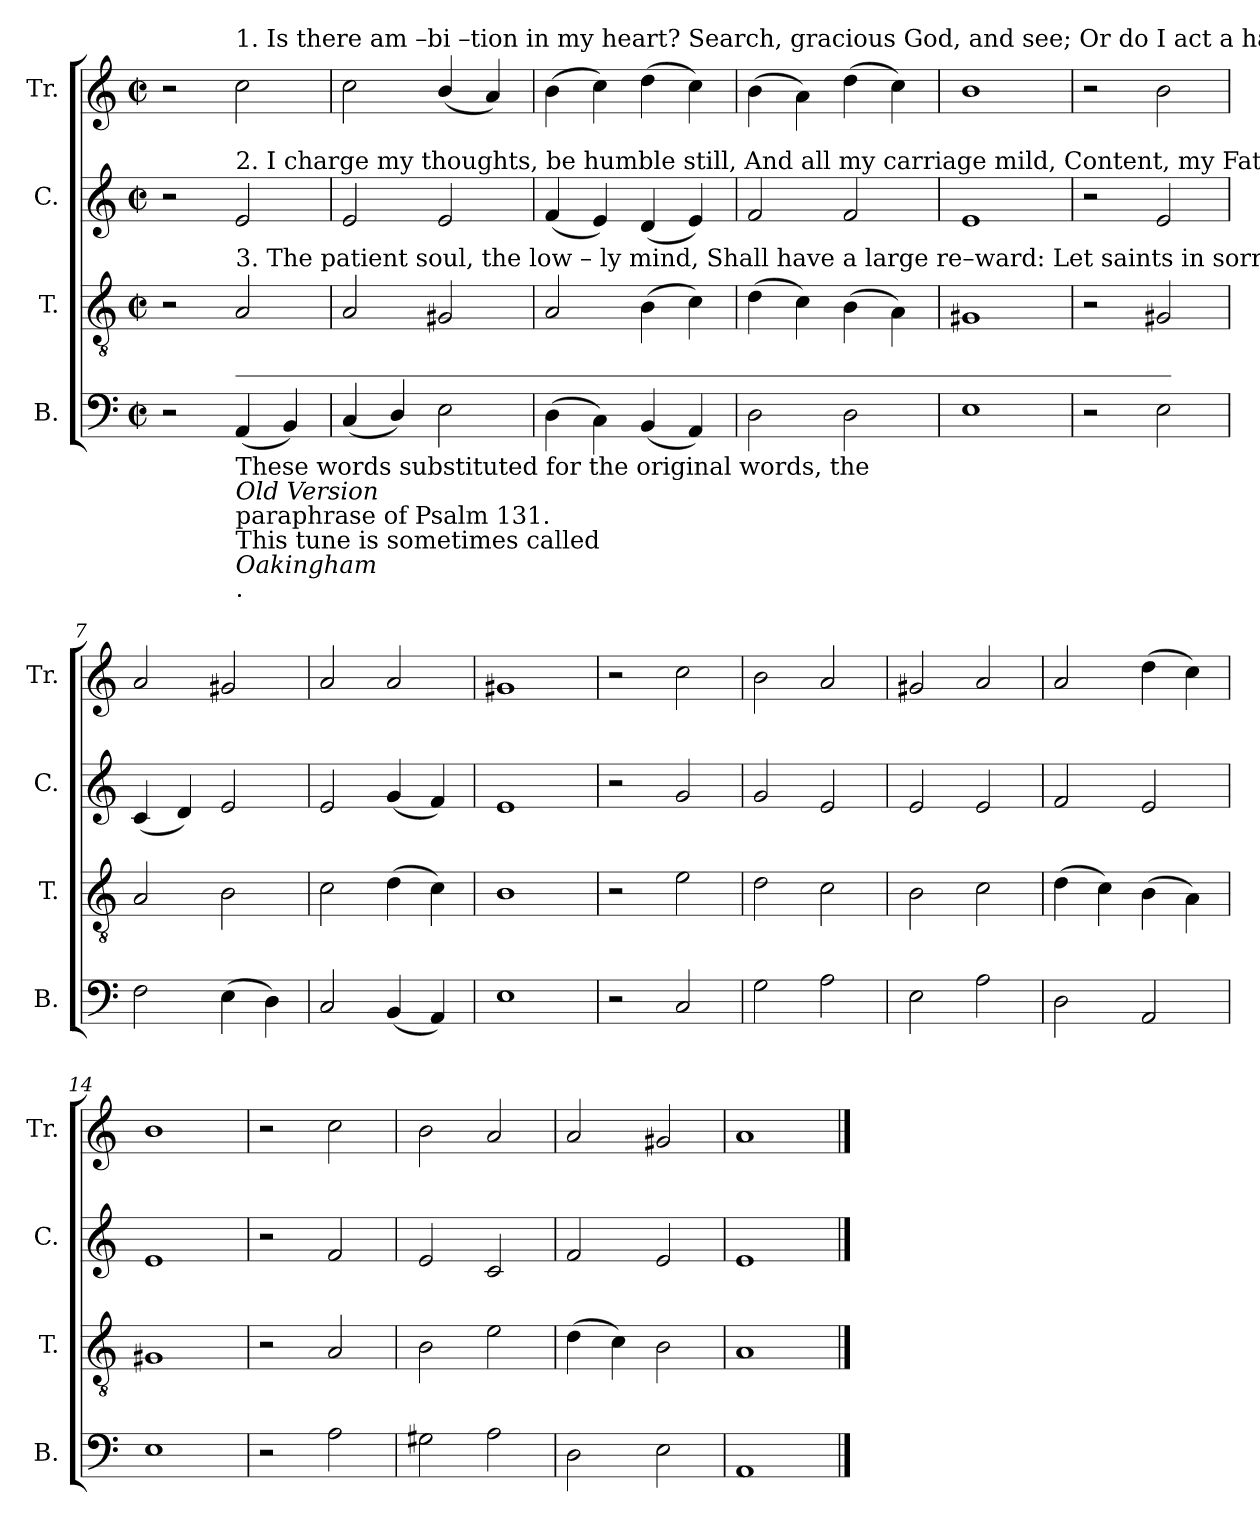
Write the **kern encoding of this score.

**kern	**kern	**kern	**kern
*part4	*part3	*part2	*part1
*staff4	*staff3	*staff2	*staff1
*I"B.	*I"T.	*I"C.	*I"Tr.
*I'B.	*I'T.	*I'C.	*I'Tr.
*clefF4	*clefGv2	*clefG2	*clefG2
*k[]	*k[]	*k[]	*k[]
*M2/2	*M2/2	*M2/2	*M2/2
*met(c|)	*met(c|)	*met(c|)	*met(c|)
*MM150	*MM150	*MM150	*MM150
=1	=1	=1	=1
2r	2r	2r	2r
!	!	!	!LO:TX:a:t=1.  Is   there   am –bi  –tion    in   my  heart?    Search, gracious God, and see;   Or  do  I  act  a   haughty    part?   Lord, I  appeal to  thee.
!	!	!LO:TX:a:t=2.   I charge my thoughts, be  humble     still,     And  all   my  carriage  mild,   Content, my Father, with thy will,  And  quiet  as   a  child.	!
!	!LO:TX:a:t=3.  The   patient   soul,  the   low – ly    mind,   Shall have  a   large  re–ward&colon;   Let saints in sorrow lie  resigned, And trust a faithful Lord.	!	!
!LO:TX:a:t=_____________________________________________________________________________	!	!	!
!LO:TX:b:t=These words substituted for the original words, the	!	!	!
!LO:TX:b:i:t=Old Version	!	!	!
!LO:TX:b:t=paraphrase of Psalm 131.	!	!	!
!LO:TX:b:t=This tune is sometimes called	!	!	!
!LO:TX:b:i:t=Oakingham	!	!	!
!LO:TX:b:t=.	!	!	!
(4AA/	2A/	2e/	2cc\
4BB/)	.	.	.
=2	=2	=2	=2
(4C/	2A/	2e/	2cc\
4D/)	.	.	.
2E\	2G#X/	2e/	(4b/
.	.	.	4a/)
=3	=3	=3	=3
(4D\	2A/	(4f/	(4b\
4C\)	.	4e/)	4cc\)
(4BB/	(4B\	(4d/	(4dd\
4AA/)	4c\)	4e/)	4cc\)
=4	=4	=4	=4
2D\	(4d\	2f/	(4b\
.	4c\)	.	4a\)
2D\	(4B\	2f/	(4dd\
.	4A\)	.	4cc\)
=5	=5	=5	=5
1E	1G#X	1e	1b
=6	=6	=6	=6
2r	2r	2r	2r
2E\	2G#X/	2e/	2b\
=7	=7	=7	=7
2F\	2A/	(4c/	2a/
.	.	4d/)	.
(4E\	2B\	2e/	2g#X/
4D\)	.	.	.
=8	=8	=8	=8
2C/	2c\	2e/	2a/
(4BB/	(4d\	(4g/	2a/
4AA/)	4c\)	4f/)	.
=9	=9	=9	=9
1E	1B	1e	1g#X
=10	=10	=10	=10
2r	2r	2r	2r
2C/	2e\	2g/	2cc\
=11	=11	=11	=11
2G\	2d\	2g/	2b\
2A\	2c\	2e/	2a/
=12	=12	=12	=12
2E\	2B\	2e/	2g#X/
2A\	2c\	2e/	2a/
=13	=13	=13	=13
2D\	(4d\	2f/	2a/
.	4c\)	.	.
2AA/	(4B\	2e/	(4dd\
.	4A\)	.	4cc\)
=14	=14	=14	=14
1E	1G#X	1e	1b
=15	=15	=15	=15
2r	2r	2r	2r
2A\	2A/	2f/	2cc\
=16	=16	=16	=16
2G#X\	2B\	2e/	2b\
2A\	2e\	2c/	2a/
=17	=17	=17	=17
2D\	(4d\	2f/	2a/
.	4c\)	.	.
2E\	2B\	2e/	2g#X/
=18	=18	=18	=18
1AA	1A	1e	1a
==	==	==	==
*-	*-	*-	*-
